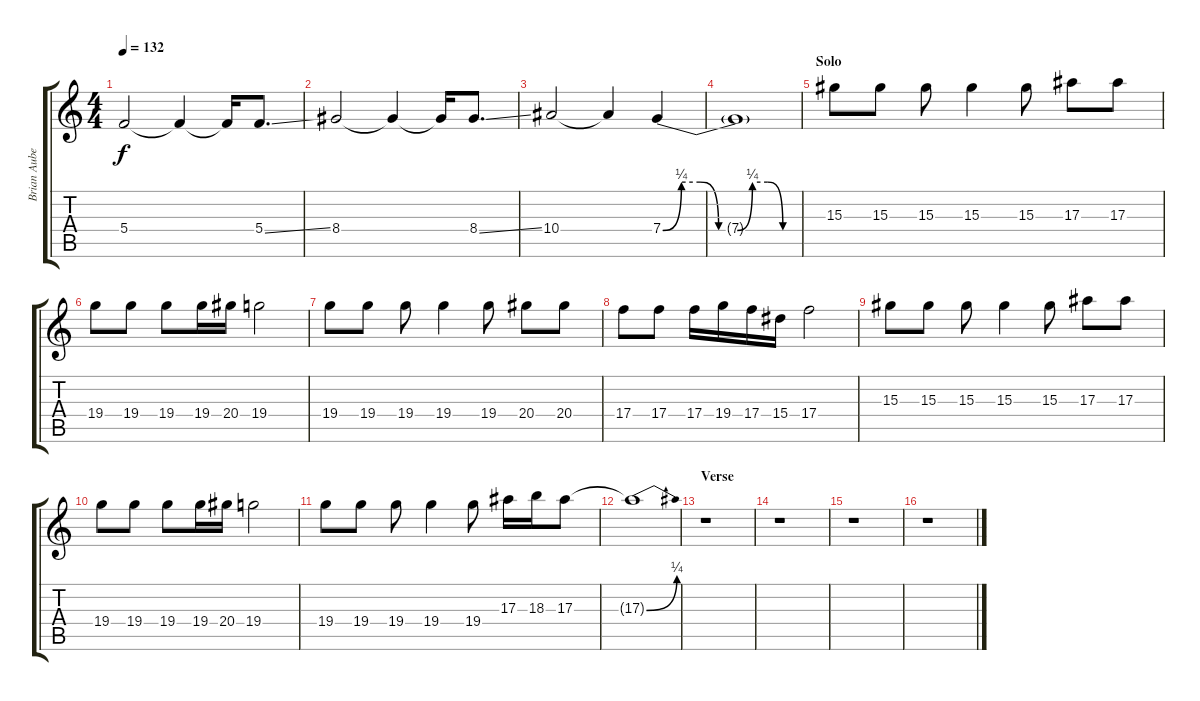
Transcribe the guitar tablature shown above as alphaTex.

\track ("Brian Aubert (Distortion)" "Brian Aube") {instrument distortionguitar}
\staff {score tabs}
\tuning (D4 A3 F3 C3 G2 C2) {hide}
\ts (4 4)
\tempo 132
\clef g2
\ks c
5.4.2{dy f} 5.4{t}.4 5.4{t}.16 5.4{ss}.8{d} |
8.4.2 8.4{t}.4 8.4{t}.16 8.4{ss}.8{d} |
10.4.2 10.4{t}.4 7.4{be (custom 0 0 15 1 30 1 45 0 60 0)}.4 |
7.4{be (custom 0 0 15 1 30 1 45 0 60 0) t}.1 |
\section ("" "Solo")
15.3.8 15.3.8 15.3.8 15.3.4 15.3.8 17.3.8 17.3.8 |
19.4.8 19.4.8 19.4.8 19.4.16 20.4.16 19.4.2 |
19.4.8 19.4.8 19.4.8 19.4.4 19.4.8 20.4.8 20.4.8 |
17.4.8 17.4.8 17.4.16 19.4.16 17.4.16 15.4.16 17.4.2 |
15.3.8 15.3.8 15.3.8 15.3.4 15.3.8 17.3.8 17.3.8 |
19.4.8 19.4.8 19.4.8 19.4.16 20.4.16 19.4.2 |
19.4.8 19.4.8 19.4.8 19.4.4 19.4.8 17.3.16 18.3.16 17.3.8 |
17.3{be (bend 0 0 60 1) t}.1 |
\section ("" "Verse")
r.1 |
r.1 |
r.1 |
r.1
